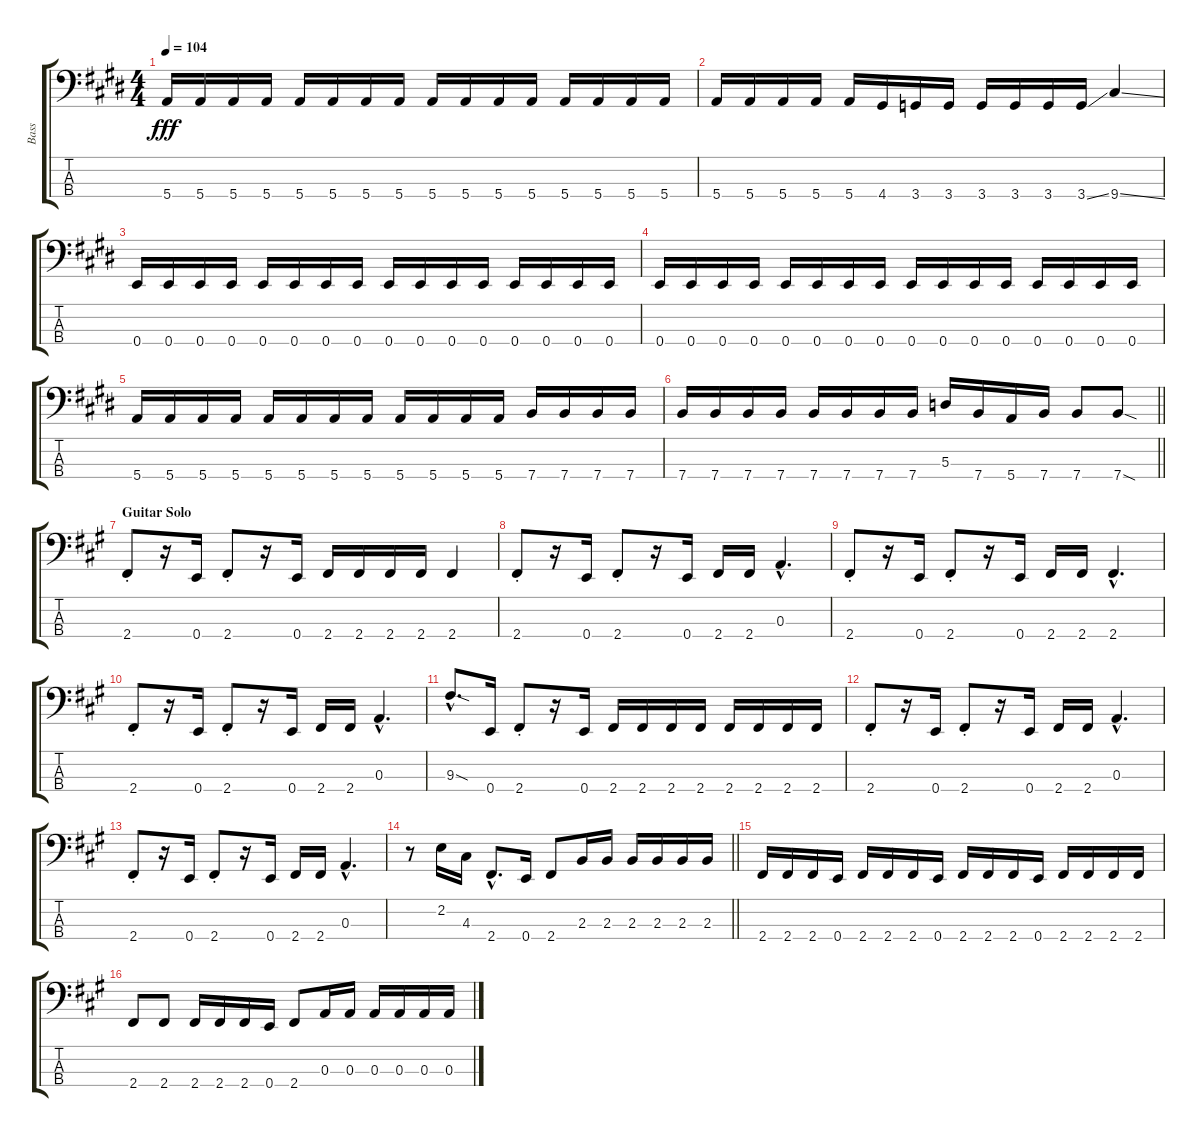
\track ("Bass" "Bass") {instrument electricbassfinger}
\staff {score tabs}
\tuning (G2 D2 A1 E1) {hide}
\ts (4 4)
\tempo 104
\clef f4
\ks e
5.4.16{dy fff} 5.4.16 5.4.16 5.4.16 5.4.16 5.4.16 5.4.16 5.4.16 5.4.16 5.4.16 5.4.16 5.4.16 5.4.16 5.4.16 5.4.16 5.4.16 |
5.4.16 5.4.16 5.4.16 5.4.16 5.4.16 4.4.16 3.4.16 3.4.16 3.4.16 3.4.16 3.4.16 3.4{ss}.16 9.4{ss}.4 |
0.4.16 0.4.16 0.4.16 0.4.16 0.4.16 0.4.16 0.4.16 0.4.16 0.4.16 0.4.16 0.4.16 0.4.16 0.4.16 0.4.16 0.4.16 0.4.16 |
0.4.16 0.4.16 0.4.16 0.4.16 0.4.16 0.4.16 0.4.16 0.4.16 0.4.16 0.4.16 0.4.16 0.4.16 0.4.16 0.4.16 0.4.16 0.4.16 |
5.4.16 5.4.16 5.4.16 5.4.16 5.4.16 5.4.16 5.4.16 5.4.16 5.4.16 5.4.16 5.4.16 5.4.16 7.4.16 7.4.16 7.4.16 7.4.16 |
\barLineRight lightlight
7.4.16 7.4.16 7.4.16 7.4.16 7.4.16 7.4.16 7.4.16 7.4.16 5.3.16 7.4.16 5.4.16 7.4.16 7.4.8 7.4{sod}.8 |
\section ("" "Guitar Solo")
\ks a
2.4{st}.8 r.16 0.4.16 2.4{st}.8 r.16 0.4.16 2.4.16 2.4.16 2.4.16 2.4.16 2.4.4 |
2.4{st}.8 r.16 0.4.16 2.4{st}.8 r.16 0.4.16 2.4.16 2.4.16 0.3{hac}.4{d} |
2.4{st}.8 r.16 0.4.16 2.4{st}.8 r.16 0.4.16 2.4.16 2.4.16 2.4{hac}.4{d} |
2.4{st}.8 r.16 0.4.16 2.4{st}.8 r.16 0.4.16 2.4.16 2.4.16 0.3{hac}.4{d} |
9.3{sod hac}.8{d} 0.4.16 2.4{st}.8 r.16 0.4.16 2.4.16 2.4.16 2.4.16 2.4.16 2.4.16 2.4.16 2.4.16 2.4.16 |
2.4{st}.8 r.16 0.4.16 2.4{st}.8 r.16 0.4.16 2.4.16 2.4.16 0.3{hac}.4{d} |
2.4{st}.8 r.16 0.4.16 2.4{st}.8 r.16 0.4.16 2.4.16 2.4.16 0.3{hac}.4{d} |
\barLineRight lightlight
r.8 2.2.16 4.3.16 2.4{hac}.8{d} 0.4.16 2.4.8 2.3.16 2.3.16 2.3.16 2.3.16 2.3.16 2.3.16 |
2.4.16 2.4.16 2.4.16 0.4.16 2.4.16 2.4.16 2.4.16 0.4.16 2.4.16 2.4.16 2.4.16 0.4.16 2.4.16 2.4.16 2.4.16 2.4.16 |
2.4.8 2.4.8 2.4.16 2.4.16 2.4.16 0.4.16 2.4.8 0.3.16 0.3.16 0.3.16 0.3.16 0.3.16 0.3.16
